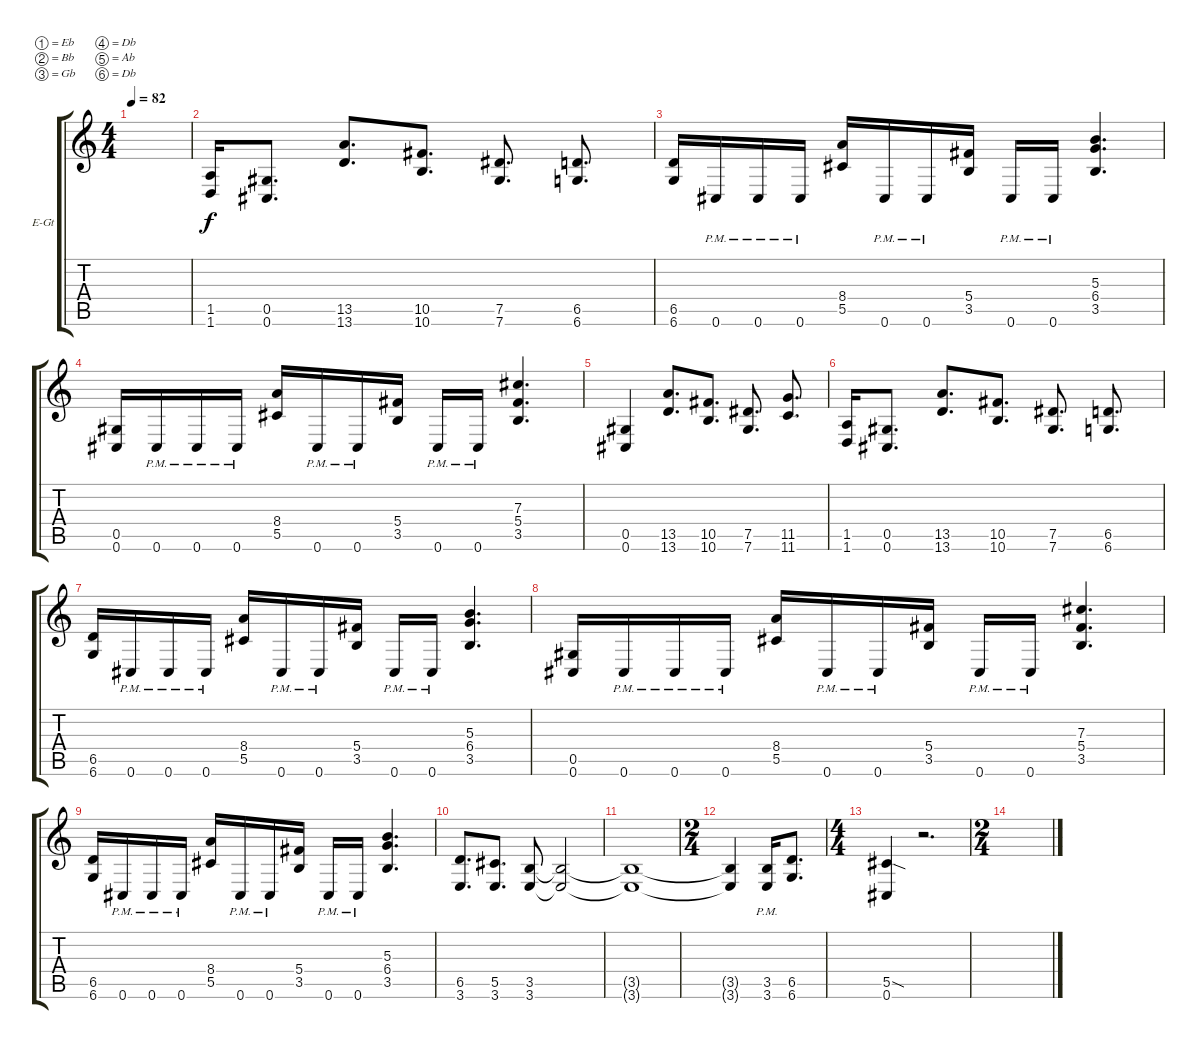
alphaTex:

\bracketExtendMode groupsimilarinstruments
\firstSystemTrackNameOrientation horizontal
\otherSystemsTrackNameOrientation horizontal
\track ("Electric Guitar 1" "E-Gt") {instrument distortionguitar}
\staff {score tabs}
\tuning (Eb4 Bb3 Gb3 Db3 Ab2 Db2)
\ts (4 4)
\tempo 82
\clef g2
\ks c
|
(1.6 1.5).16 (0.6 0.5).8{d} (13.6 13.5).8{d} (10.6 10.5).8{d} (7.5 7.6).8{d} (6.6 6.5).8{d} |
(6.5 6.6).16 0.6{pm}.16 0.6{pm}.16 0.6{pm}.16 (5.5 8.4).16 0.6{pm}.16 0.6{pm}.16 (3.5 5.4).16 0.6{pm}.16 0.6{pm}.16 (3.5 6.4 5.3).4{d} |
(0.6 0.5).16 0.6{pm}.16 0.6{pm}.16 0.6{pm}.16 (5.5 8.4).16 0.6{pm}.16 0.6{pm}.16 (3.5 5.4).16 0.6{pm}.16 0.6{pm}.16 (3.5 5.4 7.3).4{d} |
(0.6 0.5).4 (13.6 13.5).8{d} (10.6 10.5).8{d} (7.6 7.5).8{d} (11.6 11.5).8{d} |
(1.6 1.5).16 (0.6 0.5).8{d} (13.6 13.5).8{d} (10.6 10.5).8{d} (7.5 7.6).8{d} (6.6 6.5).8{d} |
(6.5 6.6).16 0.6{pm}.16 0.6{pm}.16 0.6{pm}.16 (5.5 8.4).16 0.6{pm}.16 0.6{pm}.16 (3.5 5.4).16 0.6{pm}.16 0.6{pm}.16 (3.5 6.4 5.3).4{d} |
(0.6 0.5).16 0.6{pm}.16 0.6{pm}.16 0.6{pm}.16 (5.5 8.4).16 0.6{pm}.16 0.6{pm}.16 (3.5 5.4).16 0.6{pm}.16 0.6{pm}.16 (3.5 5.4 7.3).4{d} |
(6.5 6.6).16 0.6{pm}.16 0.6{pm}.16 0.6{pm}.16 (5.5 8.4).16 0.6{pm}.16 0.6{pm}.16 (3.5 5.4).16 0.6{pm}.16 0.6{pm}.16 (3.5 6.4 5.3).4{d} |
(3.6 6.5).8{d} (3.6 5.5).8{d} (3.6 3.5).8 (3.6{t} 3.5{t}).2 |
(3.6{t} 3.5{t}).1 |
\ts (2 4)
(3.5{t} 3.6{t}).4 (3.6{pm} 3.5{pm}).16 (6.5 6.6).8{d} |
\ts (4 4)
(0.6 5.5{sod}).4 r.2{d} |
\ts (2 4)
